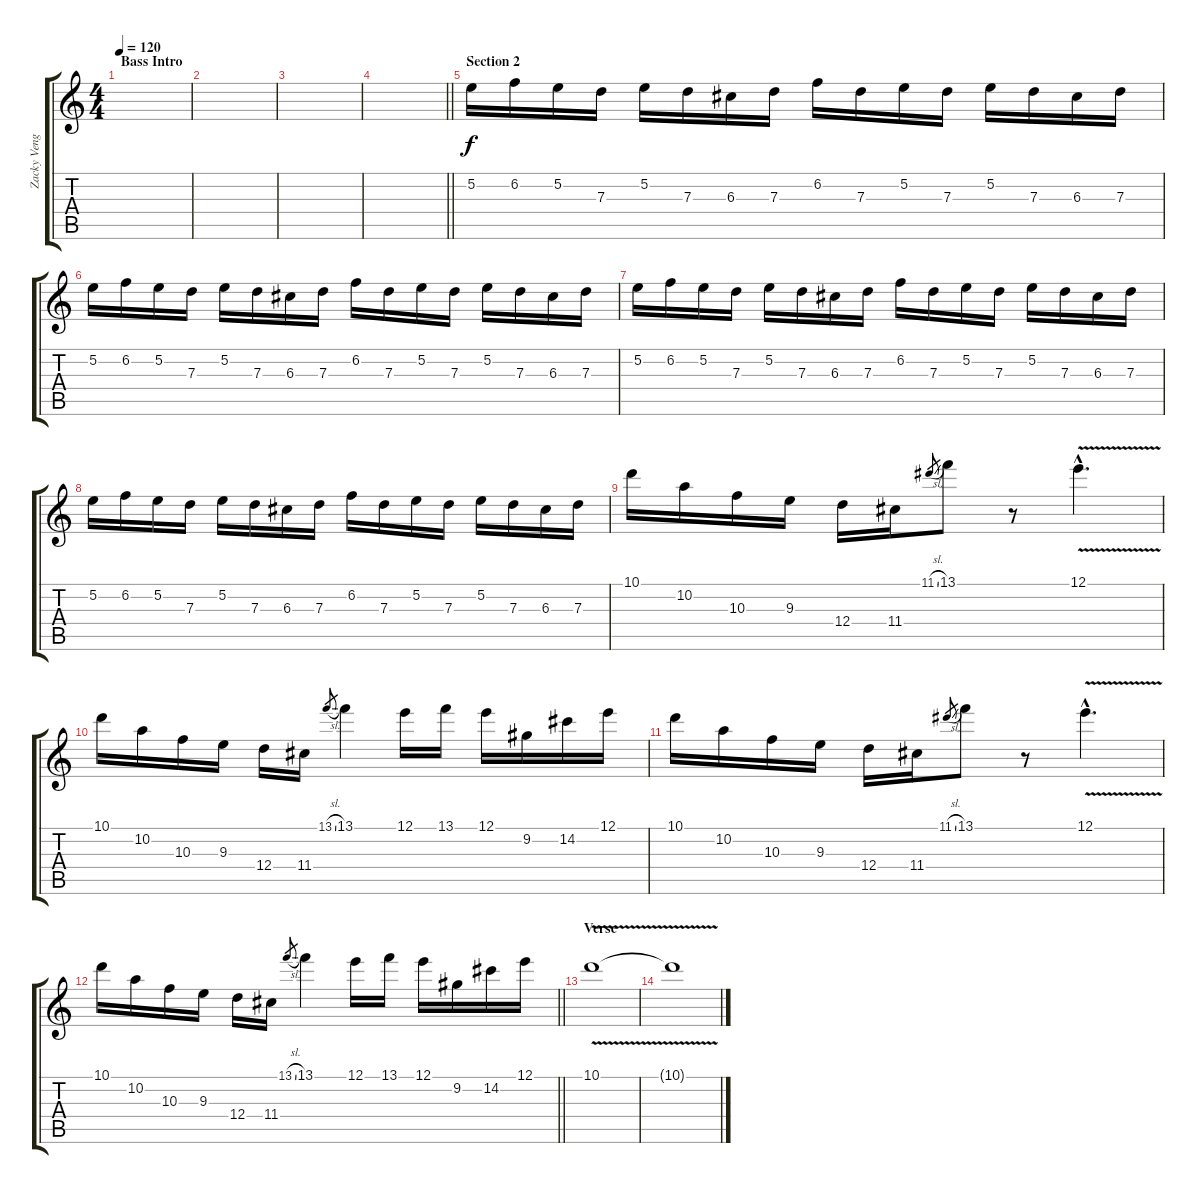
\track ("Zacky Vengeance (Lead)" "Zacky Veng") {instrument overdrivenguitar}
\staff {score tabs}
\tuning (E4 B3 G3 D3 A2 D2) {hide}
\ts (4 4)
\section ("" "Bass Intro")
\tempo 120
\clef g2
\ks c
|
|
|
\barLineRight lightlight
|
\section ("" "Section 2")
5.2.16 6.2.16 5.2.16 7.3.16 5.2.16 7.3.16 6.3.16 7.3.16 6.2.16 7.3.16 5.2.16 7.3.16 5.2.16 7.3.16 6.3.16 7.3.16 |
5.2.16 6.2.16 5.2.16 7.3.16 5.2.16 7.3.16 6.3.16 7.3.16 6.2.16 7.3.16 5.2.16 7.3.16 5.2.16 7.3.16 6.3.16 7.3.16 |
5.2.16 6.2.16 5.2.16 7.3.16 5.2.16 7.3.16 6.3.16 7.3.16 6.2.16 7.3.16 5.2.16 7.3.16 5.2.16 7.3.16 6.3.16 7.3.16 |
5.2.16 6.2.16 5.2.16 7.3.16 5.2.16 7.3.16 6.3.16 7.3.16 6.2.16 7.3.16 5.2.16 7.3.16 5.2.16 7.3.16 6.3.16 7.3.16 |
10.1.16 10.2.16 10.3.16 9.3.16 12.4.16 11.4.16 11.1{sl}.8{gr} 13.1.8 r.8 12.1{v hac}.4{d} |
10.1.16 10.2.16 10.3.16 9.3.16 12.4.16 11.4.16 13.1{sl}.8{gr} 13.1.4 12.1.16 13.1.16 12.1.16 9.2.16 14.2.16 12.1.16 |
10.1.16 10.2.16 10.3.16 9.3.16 12.4.16 11.4.16 11.1{sl}.8{gr} 13.1.8 r.8 12.1{v hac}.4{d} |
\barLineRight lightlight
10.1.16 10.2.16 10.3.16 9.3.16 12.4.16 11.4.16 13.1{sl}.8{gr} 13.1.4 12.1.16 13.1.16 12.1.16 9.2.16 14.2.16 12.1.16 |
\section ("" "Verse")
10.1{v}.1{volume 0} |
10.1{t}.1
